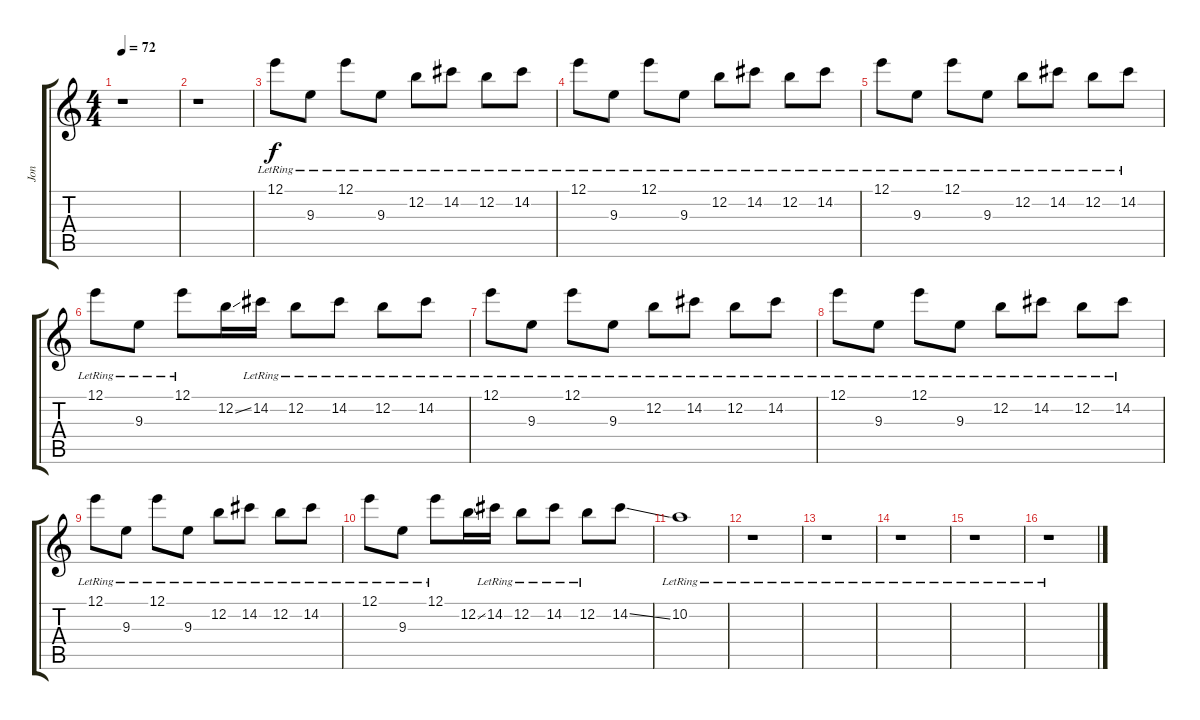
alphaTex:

\track ("Jon" "Jon") {instrument electricguitarjazz}
\staff {score tabs}
\tuning (E4 B3 G3 D3 A2 E2) {hide}
\ts (4 4)
\tempo 72
\clef g2
\ks c
r.1{dy f instrument electricguitarjazz} |
r.1 |
12.1{lr}.8 9.3{lr}.8 12.1{lr}.8 9.3{lr}.8 12.2{lr}.8 14.2{lr}.8 12.2{lr}.8 14.2{lr}.8 |
12.1{lr}.8 9.3{lr}.8 12.1{lr}.8 9.3{lr}.8 12.2{lr}.8 14.2{lr}.8 12.2{lr}.8 14.2{lr}.8 |
12.1{lr}.8 9.3{lr}.8 12.1{lr}.8 9.3{lr}.8 12.2{lr}.8 14.2{lr}.8 12.2{lr}.8 14.2{lr}.8 |
12.1{lr}.8 9.3{lr}.8 12.1{lr}.8 12.2{ss}.16 14.2{lr}.16 12.2{lr}.8 14.2{lr}.8 12.2{lr}.8 14.2{lr}.8 |
12.1{lr}.8 9.3{lr}.8 12.1{lr}.8 9.3{lr}.8 12.2{lr}.8 14.2{lr}.8 12.2{lr}.8 14.2{lr}.8 |
12.1{lr}.8 9.3{lr}.8 12.1{lr}.8 9.3{lr}.8 12.2{lr}.8 14.2{lr}.8 12.2{lr}.8 14.2{lr}.8 |
12.1{lr}.8 9.3{lr}.8 12.1{lr}.8 9.3{lr}.8 12.2{lr}.8 14.2{lr}.8 12.2{lr}.8 14.2{lr}.8 |
12.1{lr}.8 9.3{lr}.8 12.1{lr}.8 12.2{ss}.16 14.2{lr}.16 12.2{lr}.8 14.2{lr}.8 12.2{lr}.8 14.2{ss}.8 |
10.2{lr}.1 |
r.1 |
r.1 |
r.1 |
r.1 |
r.1
